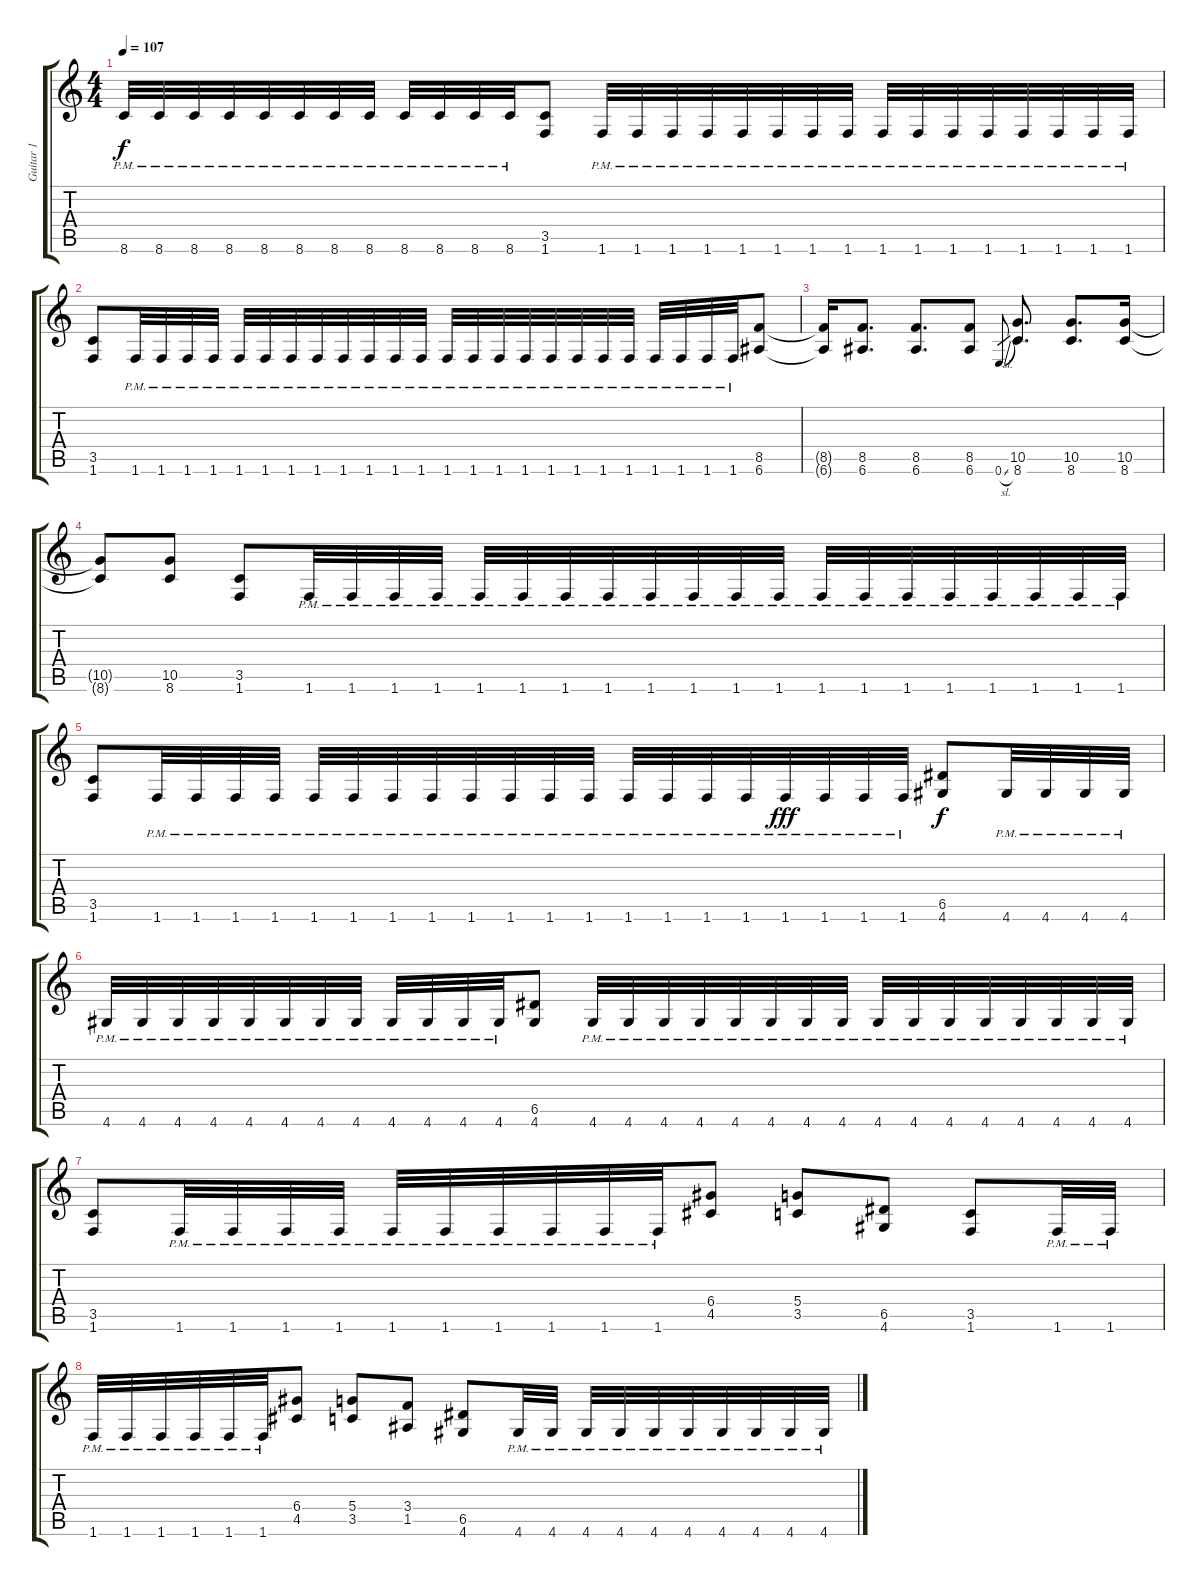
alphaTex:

\track ("Guitar 1" "Guitar 1") {instrument distortionguitar}
\staff {score tabs}
\tuning (E4 B3 G3 D3 A2 E2) {hide}
\ts (4 4)
\tempo 107
\clef g2
\ks c
8.6{pm}.32{dy f} 8.6{pm}.32 8.6{pm}.32 8.6{pm}.32 8.6{pm}.32 8.6{pm}.32 8.6{pm}.32 8.6{pm}.32 8.6{pm}.32 8.6{pm}.32 8.6{pm}.32 8.6{pm}.32 (3.5 1.6).8 1.6{pm}.32 1.6{pm}.32 1.6{pm}.32 1.6{pm}.32 1.6{pm}.32 1.6{pm}.32 1.6{pm}.32 1.6{pm}.32 1.6{pm}.32 1.6{pm}.32 1.6{pm}.32 1.6{pm}.32 1.6{pm}.32 1.6{pm}.32 1.6{pm}.32 1.6{pm}.32 |
(3.5 1.6).8 1.6{pm}.32 1.6{pm}.32 1.6{pm}.32 1.6{pm}.32 1.6{pm}.32 1.6{pm}.32 1.6{pm}.32 1.6{pm}.32 1.6{pm}.32 1.6{pm}.32 1.6{pm}.32 1.6{pm}.32 1.6{pm}.32 1.6{pm}.32 1.6{pm}.32 1.6{pm}.32 1.6{pm}.32 1.6{pm}.32 1.6{pm}.32 1.6{pm}.32 1.6{pm}.32 1.6{pm}.32 1.6{pm}.32 1.6{pm}.32 (8.5 6.6).8 |
(8.5{t} 6.6{t}).16 (8.5 6.6).8{d} (8.5 6.6).8{d} (8.5 6.6).8 0.6{sl}.8{gr} (10.5 8.6).8{d} (10.5 8.6).8{d} (10.5 8.6).16 |
(10.5{t} 8.6{t}).8 (10.5 8.6).8 (3.5 1.6).8 1.6{pm}.32 1.6{pm}.32 1.6{pm}.32 1.6{pm}.32 1.6{pm}.32 1.6{pm}.32 1.6{pm}.32 1.6{pm}.32 1.6{pm}.32 1.6{pm}.32 1.6{pm}.32 1.6{pm}.32 1.6{pm}.32 1.6{pm}.32 1.6{pm}.32 1.6{pm}.32 1.6{pm}.32 1.6{pm}.32 1.6{pm}.32 1.6{pm}.32 |
(3.5 1.6).8 1.6{pm}.32 1.6{pm}.32 1.6{pm}.32 1.6{pm}.32 1.6{pm}.32 1.6{pm}.32 1.6{pm}.32 1.6{pm}.32 1.6{pm}.32 1.6{pm}.32 1.6{pm}.32 1.6{pm}.32 1.6{pm}.32 1.6{pm}.32 1.6{pm}.32 1.6{pm}.32 1.6{pm}.32{dy fff} 1.6{pm}.32 1.6{pm}.32 1.6{pm}.32 (6.5 4.6).8{dy f} 4.6{pm}.32 4.6{pm}.32 4.6{pm}.32 4.6{pm}.32 |
4.6{pm}.32 4.6{pm}.32 4.6{pm}.32 4.6{pm}.32 4.6{pm}.32 4.6{pm}.32 4.6{pm}.32 4.6{pm}.32 4.6{pm}.32 4.6{pm}.32 4.6{pm}.32 4.6{pm}.32 (6.5 4.6).8 4.6{pm}.32 4.6{pm}.32 4.6{pm}.32 4.6{pm}.32 4.6{pm}.32 4.6{pm}.32 4.6{pm}.32 4.6{pm}.32 4.6{pm}.32 4.6{pm}.32 4.6{pm}.32 4.6{pm}.32 4.6{pm}.32 4.6{pm}.32 4.6{pm}.32 4.6{pm}.32 |
(3.5 1.6).8 1.6{pm}.32 1.6{pm}.32 1.6{pm}.32 1.6{pm}.32 1.6{pm}.32 1.6{pm}.32 1.6{pm}.32 1.6{pm}.32 1.6{pm}.32 1.6{pm}.32 (6.4 4.5).8 (5.4 3.5).8 (6.5 4.6).8 (3.5 1.6).8 1.6{pm}.32 1.6{pm}.32 |
1.6{pm}.32 1.6{pm}.32 1.6{pm}.32 1.6{pm}.32 1.6{pm}.32 1.6{pm}.32 (6.4 4.5).8 (5.4 3.5).8 (3.4 1.5).8 (6.5 4.6).8 4.6{pm}.32 4.6{pm}.32 4.6{pm}.32 4.6{pm}.32 4.6{pm}.32 4.6{pm}.32 4.6{pm}.32 4.6{pm}.32 4.6{pm}.32 4.6{pm}.32
